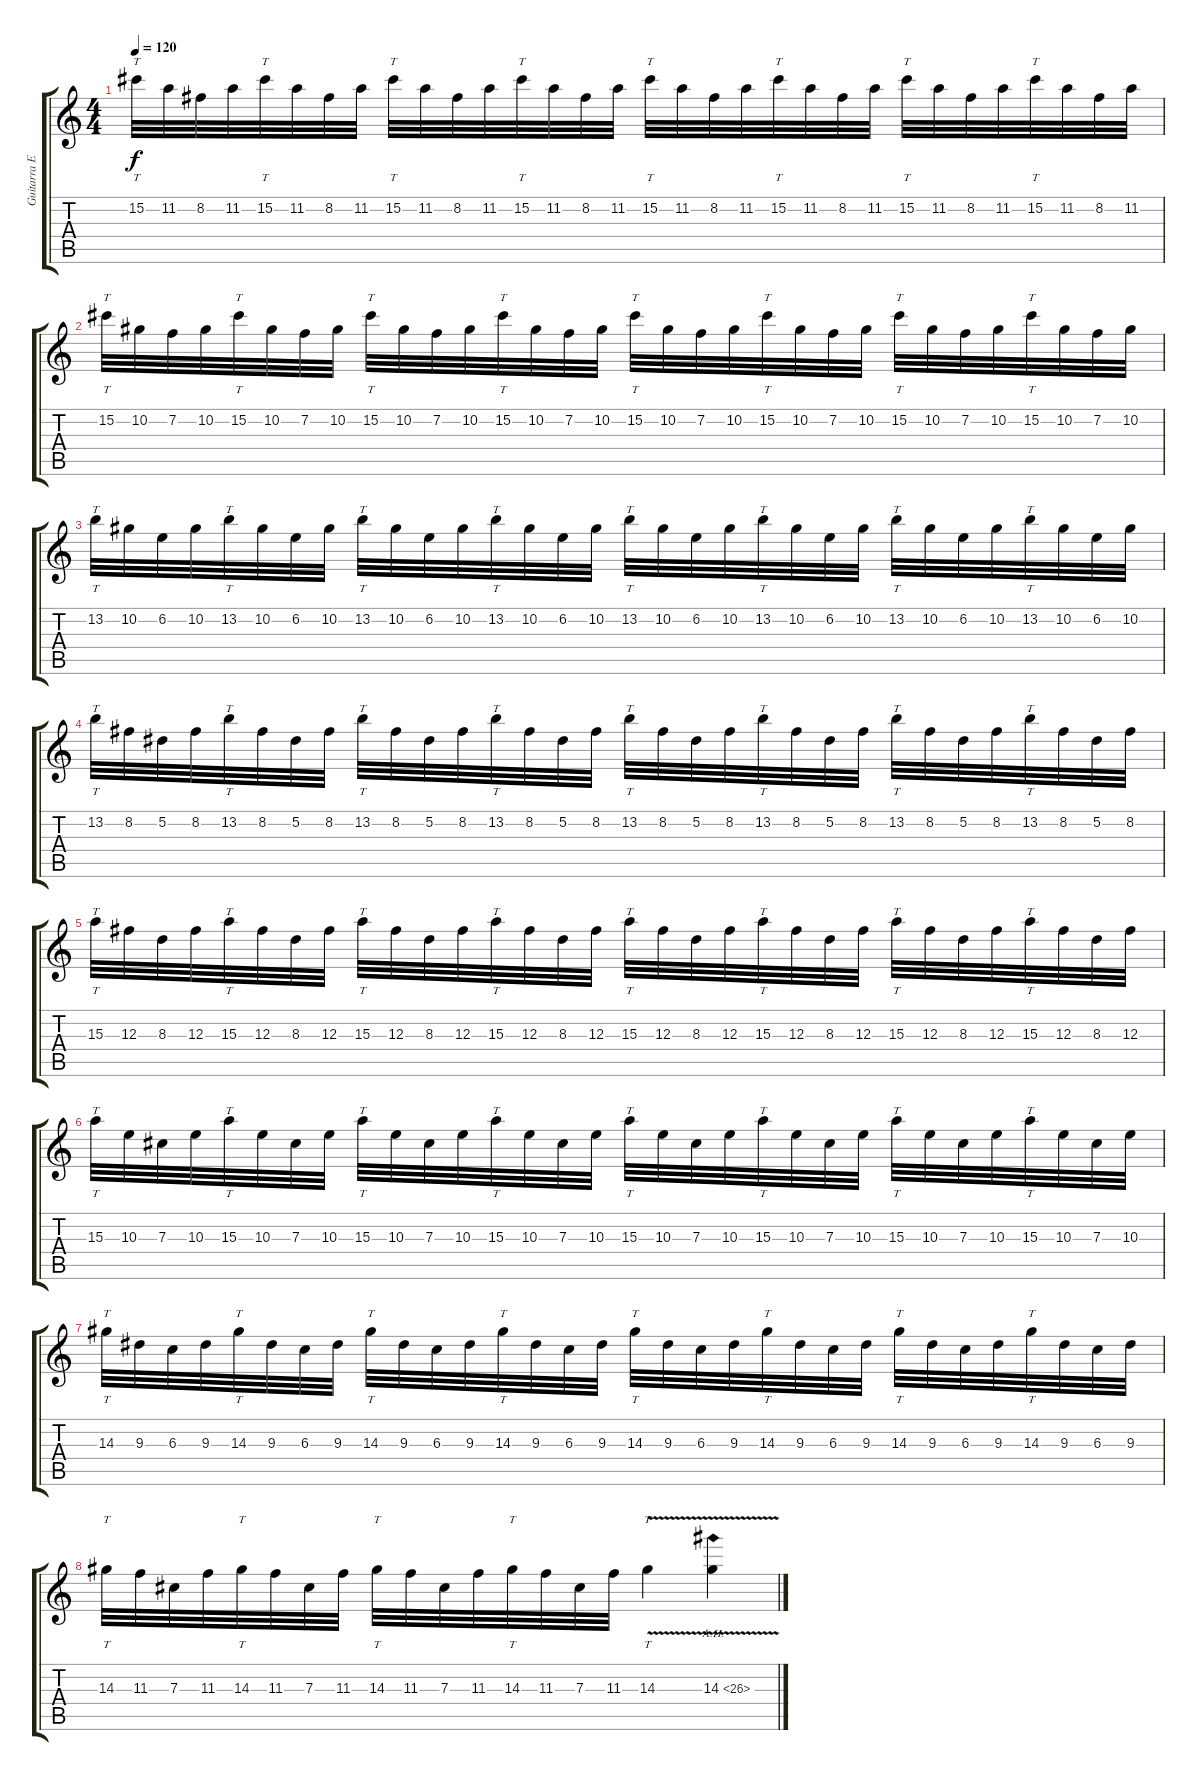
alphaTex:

\track ("Guitarra Electrica (Solos)" "Guitarra E") {instrument overdrivenguitar}
\staff {score tabs}
\tuning (Eb4 Bb3 Gb3 Db3 Ab2 Eb2) {hide}
\ts (4 4)
\tempo 120
\clef g2
\ks c
15.2.32{tt dy f balance 16} 11.2.32 8.2.32 11.2.32 15.2.32{tt} 11.2.32 8.2.32 11.2.32 15.2.32{tt} 11.2.32 8.2.32 11.2.32 15.2.32{tt} 11.2.32 8.2.32 11.2.32 15.2.32{tt} 11.2.32 8.2.32 11.2.32 15.2.32{tt} 11.2.32 8.2.32 11.2.32 15.2.32{tt} 11.2.32 8.2.32 11.2.32 15.2.32{tt} 11.2.32 8.2.32 11.2.32 |
15.2.32{tt} 10.2.32 7.2.32 10.2.32 15.2.32{tt} 10.2.32 7.2.32 10.2.32 15.2.32{tt} 10.2.32 7.2.32 10.2.32 15.2.32{tt} 10.2.32 7.2.32 10.2.32 15.2.32{tt} 10.2.32 7.2.32 10.2.32 15.2.32{tt} 10.2.32 7.2.32 10.2.32 15.2.32{tt} 10.2.32 7.2.32 10.2.32 15.2.32{tt} 10.2.32 7.2.32 10.2.32 |
13.2.32{tt balance 16} 10.2.32 6.2.32 10.2.32 13.2.32{tt} 10.2.32 6.2.32 10.2.32 13.2.32{tt} 10.2.32 6.2.32 10.2.32 13.2.32{tt} 10.2.32 6.2.32 10.2.32 13.2.32{tt} 10.2.32 6.2.32 10.2.32 13.2.32{tt} 10.2.32 6.2.32 10.2.32 13.2.32{tt} 10.2.32 6.2.32 10.2.32 13.2.32{tt} 10.2.32 6.2.32 10.2.32 |
13.2.32{tt} 8.2.32 5.2.32 8.2.32 13.2.32{tt} 8.2.32 5.2.32 8.2.32 13.2.32{tt} 8.2.32 5.2.32 8.2.32 13.2.32{tt} 8.2.32 5.2.32 8.2.32 13.2.32{tt} 8.2.32 5.2.32 8.2.32 13.2.32{tt} 8.2.32 5.2.32 8.2.32 13.2.32{tt} 8.2.32 5.2.32 8.2.32 13.2.32{tt} 8.2.32 5.2.32 8.2.32 |
15.3.32{tt balance 16} 12.3.32 8.3.32 12.3.32 15.3.32{tt} 12.3.32 8.3.32 12.3.32 15.3.32{tt} 12.3.32 8.3.32 12.3.32 15.3.32{tt} 12.3.32 8.3.32 12.3.32 15.3.32{tt} 12.3.32 8.3.32 12.3.32 15.3.32{tt} 12.3.32 8.3.32 12.3.32 15.3.32{tt} 12.3.32 8.3.32 12.3.32 15.3.32{tt} 12.3.32 8.3.32 12.3.32 |
15.3.32{tt} 10.3.32 7.3.32 10.3.32 15.3.32{tt} 10.3.32 7.3.32 10.3.32 15.3.32{tt} 10.3.32 7.3.32 10.3.32 15.3.32{tt} 10.3.32 7.3.32 10.3.32 15.3.32{tt} 10.3.32 7.3.32 10.3.32 15.3.32{tt} 10.3.32 7.3.32 10.3.32 15.3.32{tt} 10.3.32 7.3.32 10.3.32 15.3.32{tt} 10.3.32 7.3.32 10.3.32 |
14.3.32{tt balance 16} 9.3.32 6.3.32 9.3.32 14.3.32{tt} 9.3.32 6.3.32 9.3.32 14.3.32{tt} 9.3.32 6.3.32 9.3.32 14.3.32{tt} 9.3.32 6.3.32 9.3.32 14.3.32{tt} 9.3.32 6.3.32 9.3.32 14.3.32{tt} 9.3.32 6.3.32 9.3.32 14.3.32{tt} 9.3.32 6.3.32 9.3.32 14.3.32{tt} 9.3.32 6.3.32 9.3.32 |
14.3.32{tt} 11.3.32 7.3.32 11.3.32 14.3.32{tt} 11.3.32 7.3.32 11.3.32 14.3.32{tt} 11.3.32 7.3.32 11.3.32 14.3.32{tt} 11.3.32 7.3.32 11.3.32 14.3{v}.4{tt} 14.3{ah 12 v}.4
